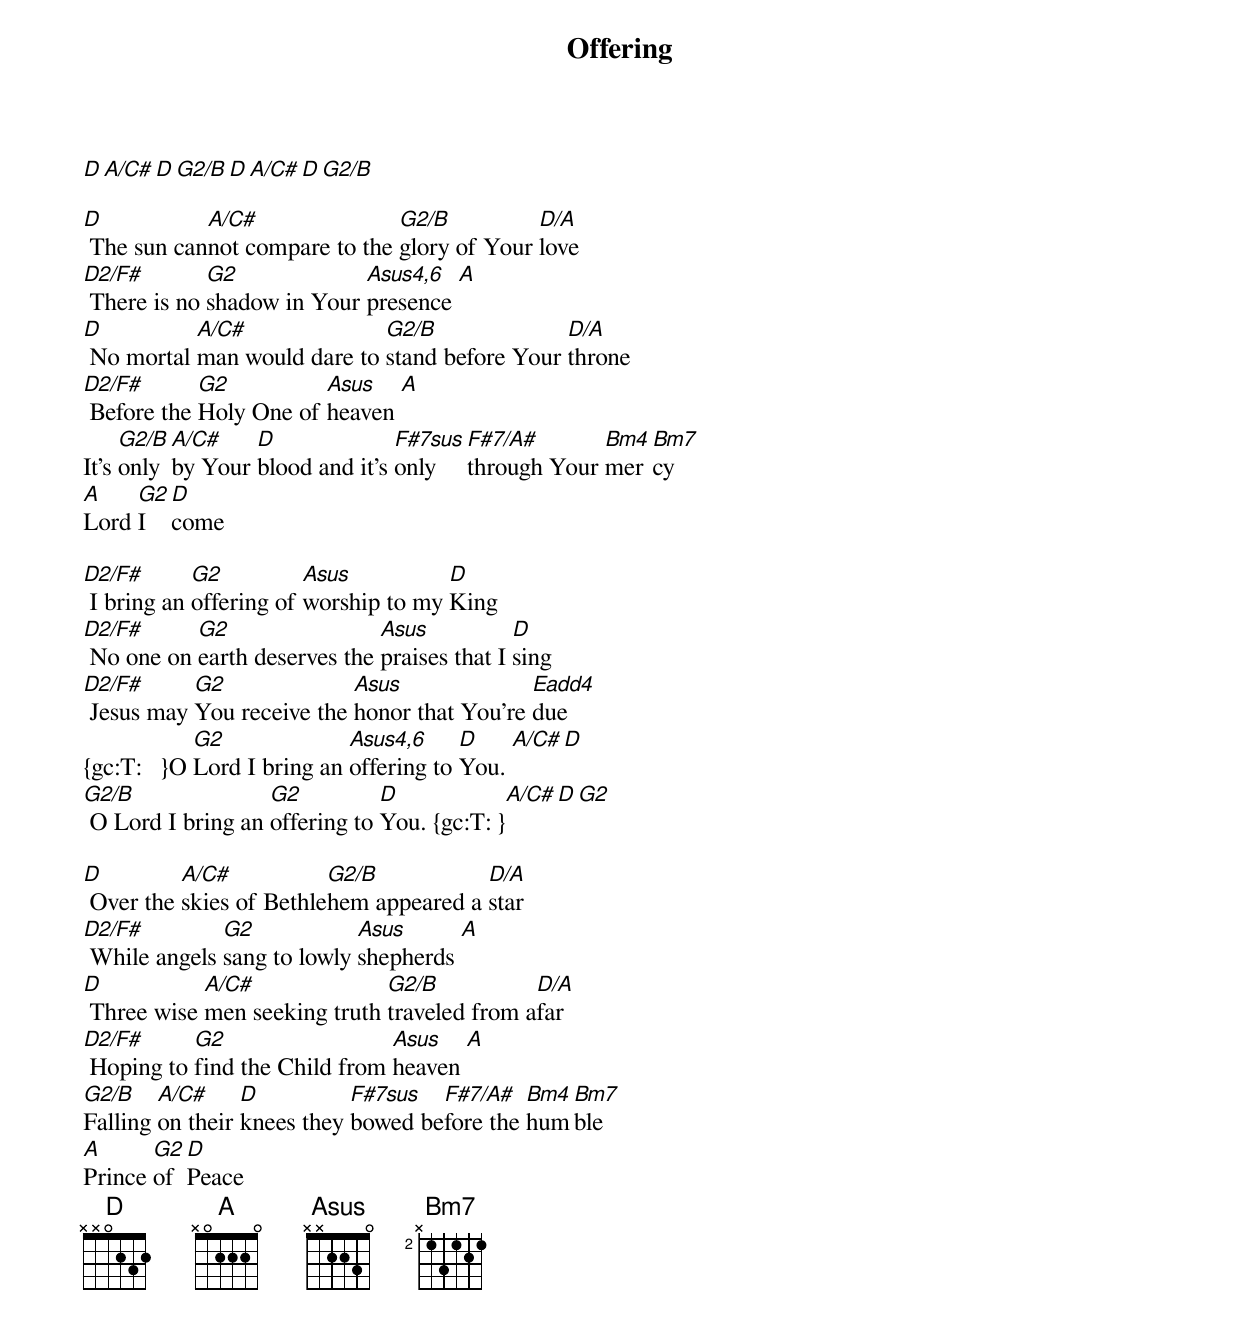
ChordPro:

{title: Offering}
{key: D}
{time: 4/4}
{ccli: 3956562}
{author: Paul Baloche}
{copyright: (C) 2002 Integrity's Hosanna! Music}

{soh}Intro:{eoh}
[D][A/C#][D][G2/B][D][A/C#][D][G2/B]

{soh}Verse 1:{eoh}
[D] The sun can[A/C#]not compare to the [G2/B]glory of Your [D/A]love
[D2/F#] There is no [G2]shadow in Your [Asus4,6]presence [A]
[D] No mortal [A/C#]man would dare to [G2/B]stand before Your [D/A]throne
[D2/F#] Before the [G2]Holy One of [Asus]heaven [A]
It's [G2/B]only [A/C#]by Your [D]blood and it's [F#7sus]only [F#7/A#]through Your [Bm4]mer[Bm7]cy
[A]Lord [G2]I [D]come

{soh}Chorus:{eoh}
[D2/F#] I bring an [G2]offering of [Asus]worship to my [D]King
[D2/F#] No one on [G2]earth deserves the [Asus]praises that I [D]sing
[D2/F#] Jesus may [G2]You receive the [Asus]honor that You're [Eadd4]due
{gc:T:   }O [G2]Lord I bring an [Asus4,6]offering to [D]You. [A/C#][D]
[G2/B] O Lord I bring an [G2]offering to [D]You. {gc:T: }[A/C#][D][G2]

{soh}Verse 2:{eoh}
[D] Over the [A/C#]skies of Bethle[G2/B]hem appeared a [D/A]star
[D2/F#] While angels [G2]sang to lowly [Asus]shepherds [A]
[D] Three wise [A/C#]men seeking truth [G2/B]traveled from a[D/A]far
[D2/F#] Hoping to [G2]find the Child from [Asus]heaven [A]
[G2/B]Falling [A/C#]on their [D]knees they [F#7sus]bowed be[F#7/A#]fore the [Bm4]hum[Bm7]ble
[A]Prince [G2]of [D]Peace
